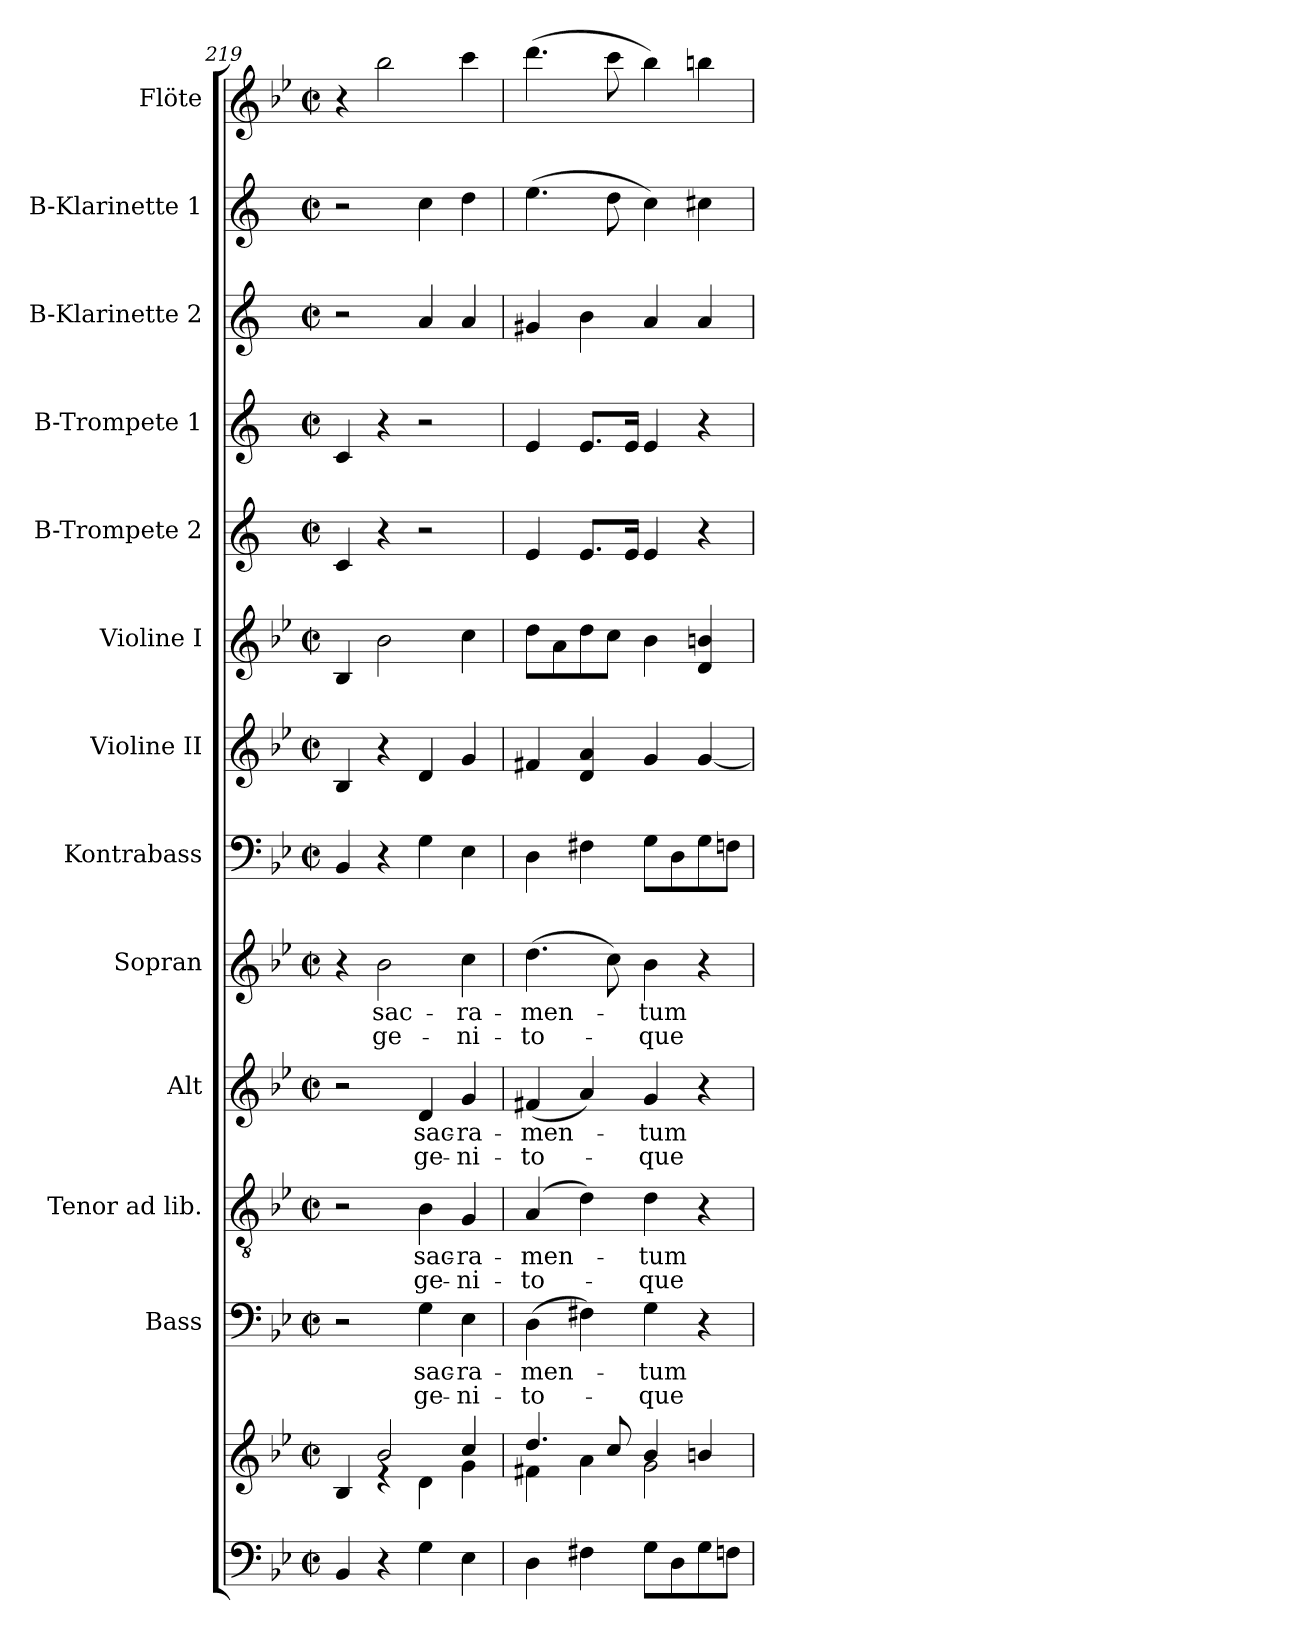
**kern	**kern	**kern	**text	**text	**kern	**text	**text	**kern	**text	**text	**kern	**text	**text	**kern	**kern	**kern	**kern	**kern	**kern	**kern	**kern
*part13	*part13	*part12	*part12	*part12	*part11	*part11	*part11	*part10	*part10	*part10	*part9	*part9	*part9	*part8	*part7	*part6	*part5	*part4	*part3	*part2	*part1
*staff14	*staff13	*staff12	*staff12	*staff12	*staff11	*staff11	*staff11	*staff10	*staff10	*staff10	*staff9	*staff9	*staff9	*staff8	*staff7	*staff6	*staff5	*staff4	*staff3	*staff2	*staff1
*	*	*I"Bass	*	*	*I"Tenor ad lib.	*	*	*I"Alt	*	*	*I"Sopran	*	*	*I"Kontrabass	*I"Violine II	*I"Violine I	*I"B-Trompete 2	*I"B-Trompete 1	*I"B-Klarinette 2	*I"B-Klarinette 1	*I"Flöte
*	*	*I'B.	*	*	*I'T.	*	*	*I'A.	*	*	*I'S.	*	*	*I'Kb.	*I'Vl. II	*I'Vl. I	*I'B Trp. 2	*I'B Trp. 1	*I'B Kl. 2	*I'B Kl. 1	*I'Fl.
*clefF4	*clefG2	*clefF4	*	*	*clefGv2	*	*	*clefG2	*	*	*clefG2	*	*	*clefF4	*clefG2	*clefG2	*clefG2	*clefG2	*clefG2	*clefG2	*clefG2
*	*	*	*	*	*	*	*	*	*	*	*	*	*	*ITrd7c12	*	*	*ITrd1c2	*ITrd1c2	*ITrd1c2	*ITrd1c2	*
*k[b-e-]	*k[b-e-]	*k[b-e-]	*	*	*k[b-e-]	*	*	*k[b-e-]	*	*	*k[b-e-]	*	*	*k[b-e-]	*k[b-e-]	*k[b-e-]	*k[b-e-]	*k[b-e-]	*k[b-e-]	*k[b-e-]	*k[b-e-]
*B-:	*B-:	*B-:	*	*	*B-:	*	*	*B-:	*	*	*B-:	*	*	*B-:	*B-:	*B-:	*B-:	*B-:	*B-:	*B-:	*B-:
*M2/2	*M2/2	*M2/2	*	*	*M2/2	*	*	*M2/2	*	*	*M2/2	*	*	*M2/2	*M2/2	*M2/2	*M2/2	*M2/2	*M2/2	*M2/2	*M2/2
*met(c|)	*met(c|)	*met(c|)	*	*	*met(c|)	*	*	*met(c|)	*	*	*met(c|)	*	*	*met(c|)	*met(c|)	*met(c|)	*met(c|)	*met(c|)	*met(c|)	*met(c|)	*met(c|)
=219	=219	=219	=219	=219	=219	=219	=219	=219	=219	=219	=219	=219	=219	=219	=219	=219	=219	=219	=219	=219	=219
*	*^	*	*	*	*	*	*	*	*	*	*	*	*	*	*	*	*	*	*	*	*
4BB-/	4B-/	4ryy	2r	.	.	2r	.	.	2r	.	.	4r	.	.	4BBB-/	4B-/	4B-/	4B-/	4B-/	2r	2r	4r
!	!	!	!	!	!	!	!	!	!	!	!	!	!LO:LY:b	!LO:LY:b	!	!	!	!	!	!	!	!
4r	2b-/	4rd	.	.	.	.	.	.	.	.	.	2b-\	sac-	ge-	4r	4r	2b-\	4r	4r	.	.	2bb-\
!	!	!	!	!LO:LY:b	!LO:LY:b	!	!LO:LY:b	!LO:LY:b	!	!LO:LY:b	!LO:LY:b	!	!	!	!	!	!	!	!	!	!	!
4G\	.	4d\	4G\	sac-	ge-	4B-\	sac-	ge-	4d/	sac-	ge-	.	.	.	4GG\	4d/	.	2r	2r	4g/	4b-\	.
!	!	!	!	!LO:LY:b	!LO:LY:b	!	!LO:LY:b	!LO:LY:b	!	!LO:LY:b	!LO:LY:b	!	!LO:LY:b	!LO:LY:b	!	!	!	!	!	!	!	!
4E-\	4cc/	4g\	4E-\	-ra-	-ni-	4G/	-ra-	-ni-	4g/	-ra-	-ni-	4cc\	-ra-	-ni-	4EE-\	4g/	4cc\	.	.	4g/	4cc\	4ccc\
=220	=220	=220	=220	=220	=220	=220	=220	=220	=220	=220	=220	=220	=220	=220	=220	=220	=220	=220	=220	=220	=220	=220
!	!	!	!	!LO:LY:b	!LO:LY:b	!	!LO:LY:b	!LO:LY:b	!	!LO:LY:b	!LO:LY:b	!	!LO:LY:b	!LO:LY:b	!	!	!	!	!	!	!	!
4D\	4.dd/	4f#X\	(>4D\	-men-	-to-	(4A/	-men-	-to-	(<4f#X/	-men-	-to-	(>4.dd\	-men-	-to-	4DD\	4f#X/	8dd\L	4d/	4d/	4f#X/	(>4.dd\	(>4.ddd\
.	.	.	.	.	.	.	.	.	.	.	.	.	.	.	.	.	8a\	.	.	.	.	.
4F#X\	.	4a\	4F#X\)	.	.	4d\)	.	.	4a/)	.	.	.	.	.	4FF#X\	4d/ 4a/	8dd\	8.d/L	8.d/L	4a\	.	.
.	8cc/	.	.	.	.	.	.	.	.	.	.	8cc\)	.	.	.	.	8cc\J	.	.	.	8cc\	8ccc\
.	.	.	.	.	.	.	.	.	.	.	.	.	.	.	.	.	.	16d/Jk	16d/Jk	.	.	.
!	!	!	!	!LO:LY:b	!LO:LY:b	!	!LO:LY:b	!LO:LY:b	!	!LO:LY:b	!LO:LY:b	!	!LO:LY:b	!LO:LY:b	!	!	!	!	!	!	!	!
8G\L	4b-/	2g\	4G\	-tum	-que	4d\	-tum	-que	4g/	-tum	-que	4b-\	-tum	-que	8GG\L	4g/	4b-\	4d/	4d/	4g/	4b-\)	4bb-\)
8D\	.	.	.	.	.	.	.	.	.	.	.	.	.	.	8DD\	.	.	.	.	.	.	.
8G\	4bn/	.	4r	.	.	4r	.	.	4r	.	.	4r	.	.	8GG\	[4g/	4d/ 4bn/	4r	4r	4g/	4bn\	4bbn\
8Fn\J	.	.	.	.	.	.	.	.	.	.	.	.	.	.	8FFn\J	.	.	.	.	.	.	.
*	*v	*v	*	*	*	*	*	*	*	*	*	*	*	*	*	*	*	*	*	*	*	*
=	=	=	=	=	=	=	=	=	=	=	=	=	=	=	=	=	=	=	=	=	=
*-	*-	*-	*-	*-	*-	*-	*-	*-	*-	*-	*-	*-	*-	*-	*-	*-	*-	*-	*-	*-	*-
